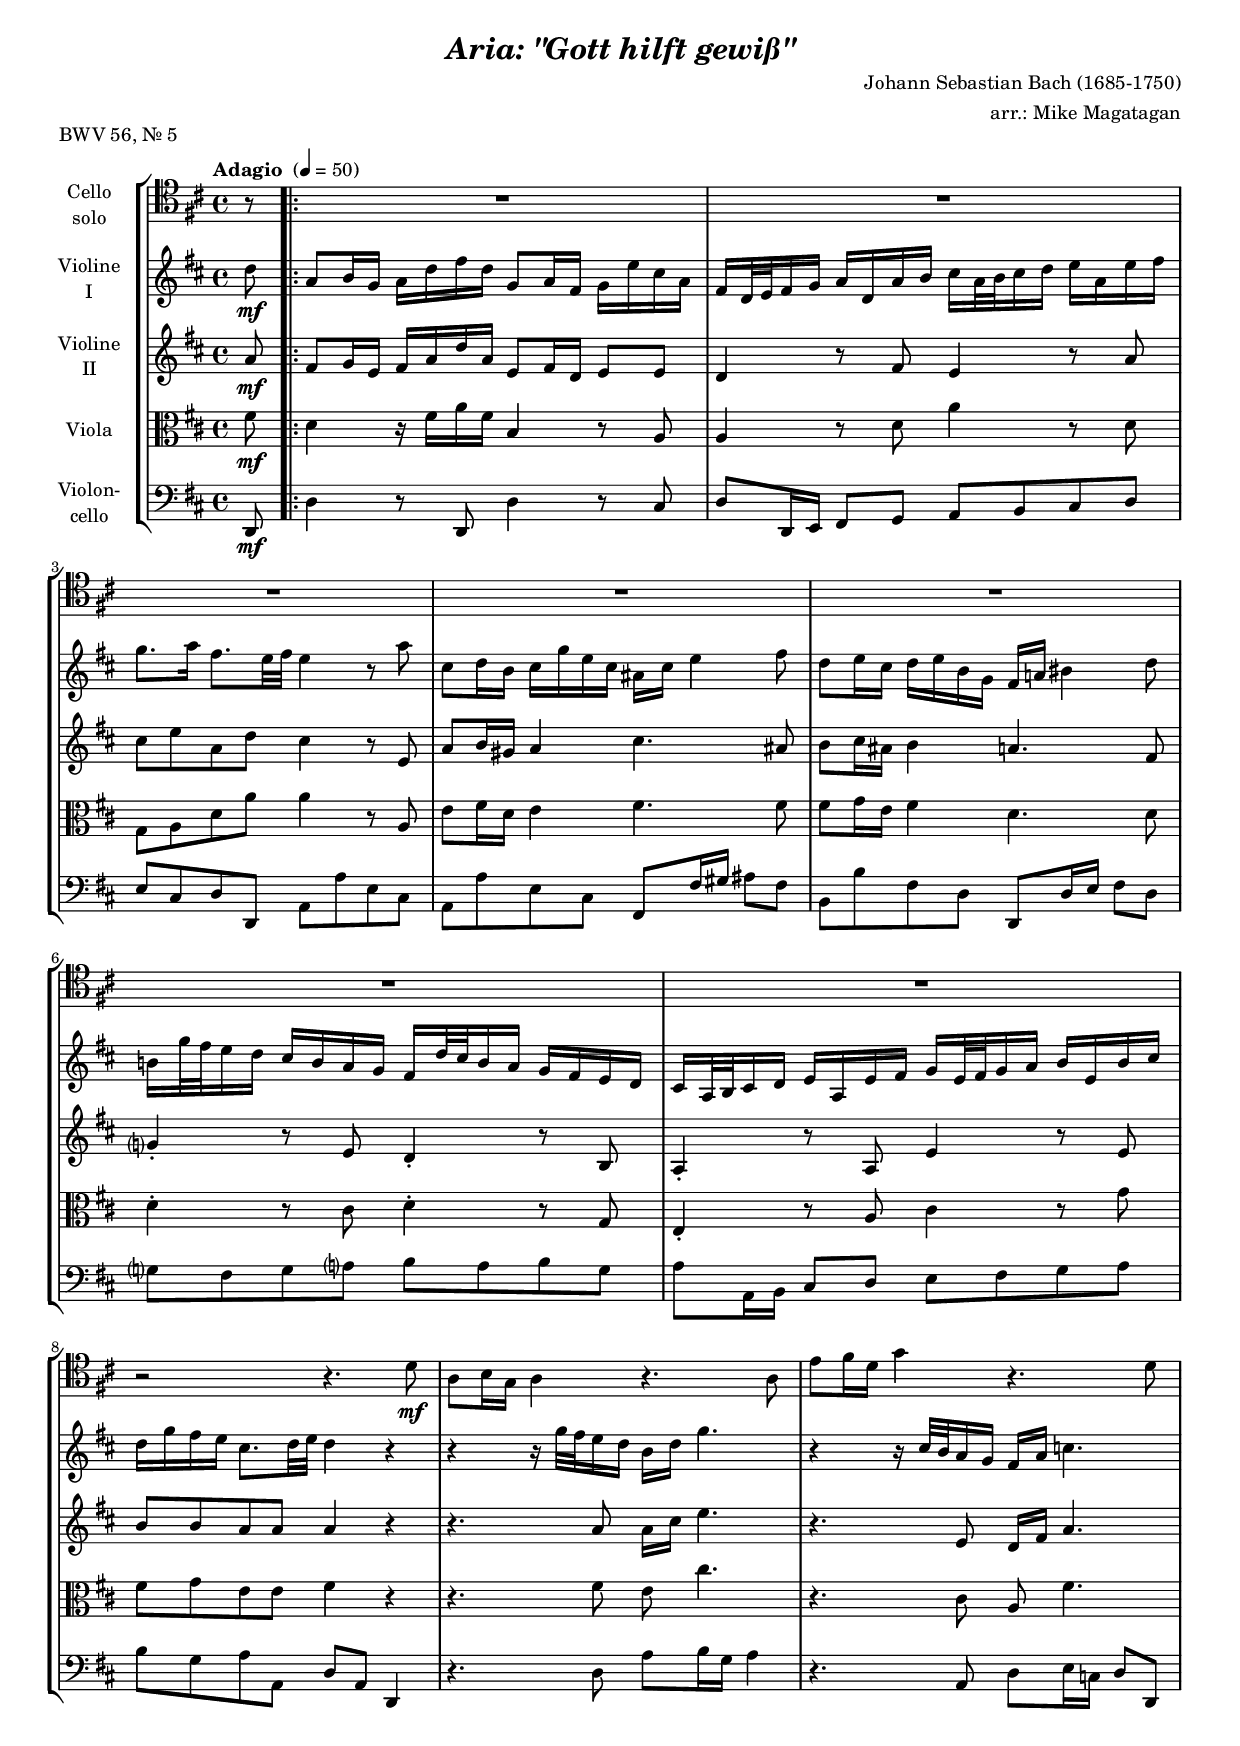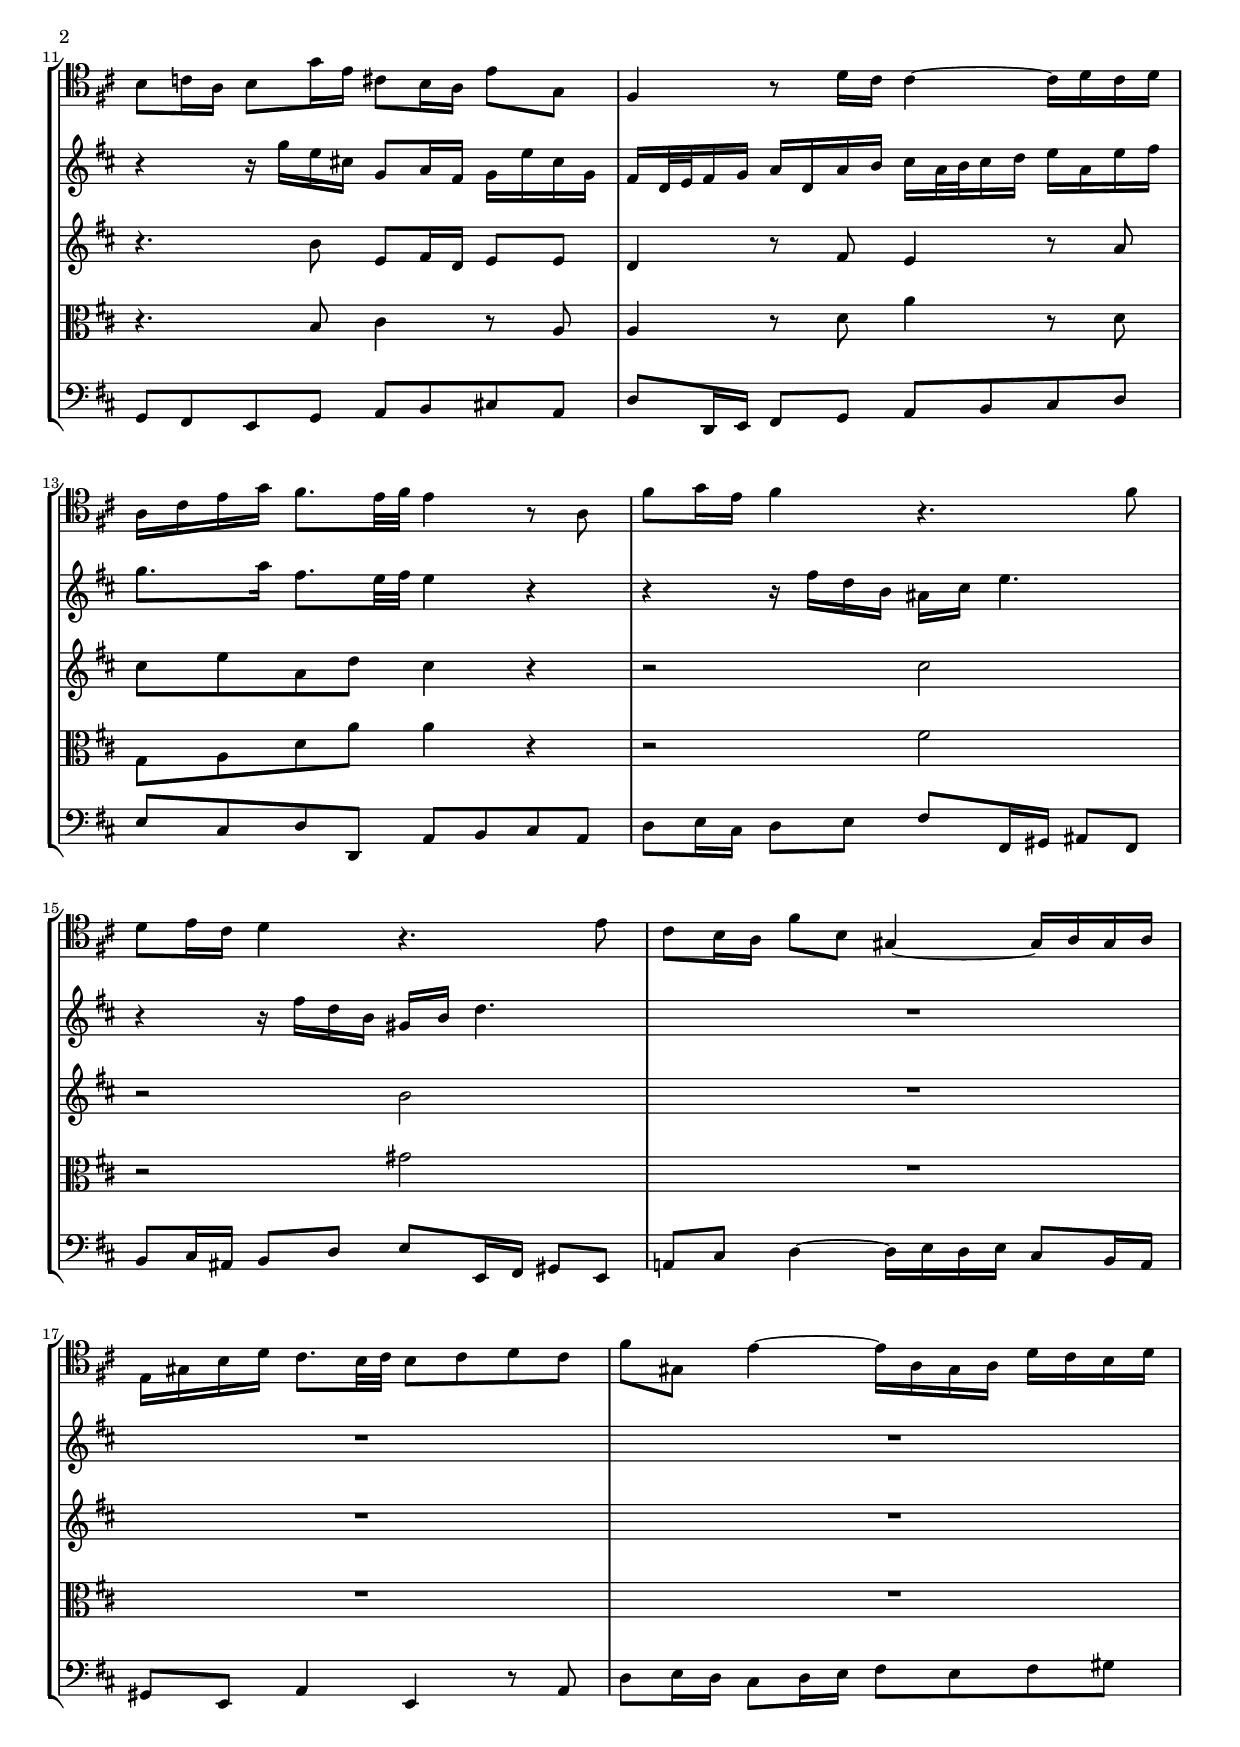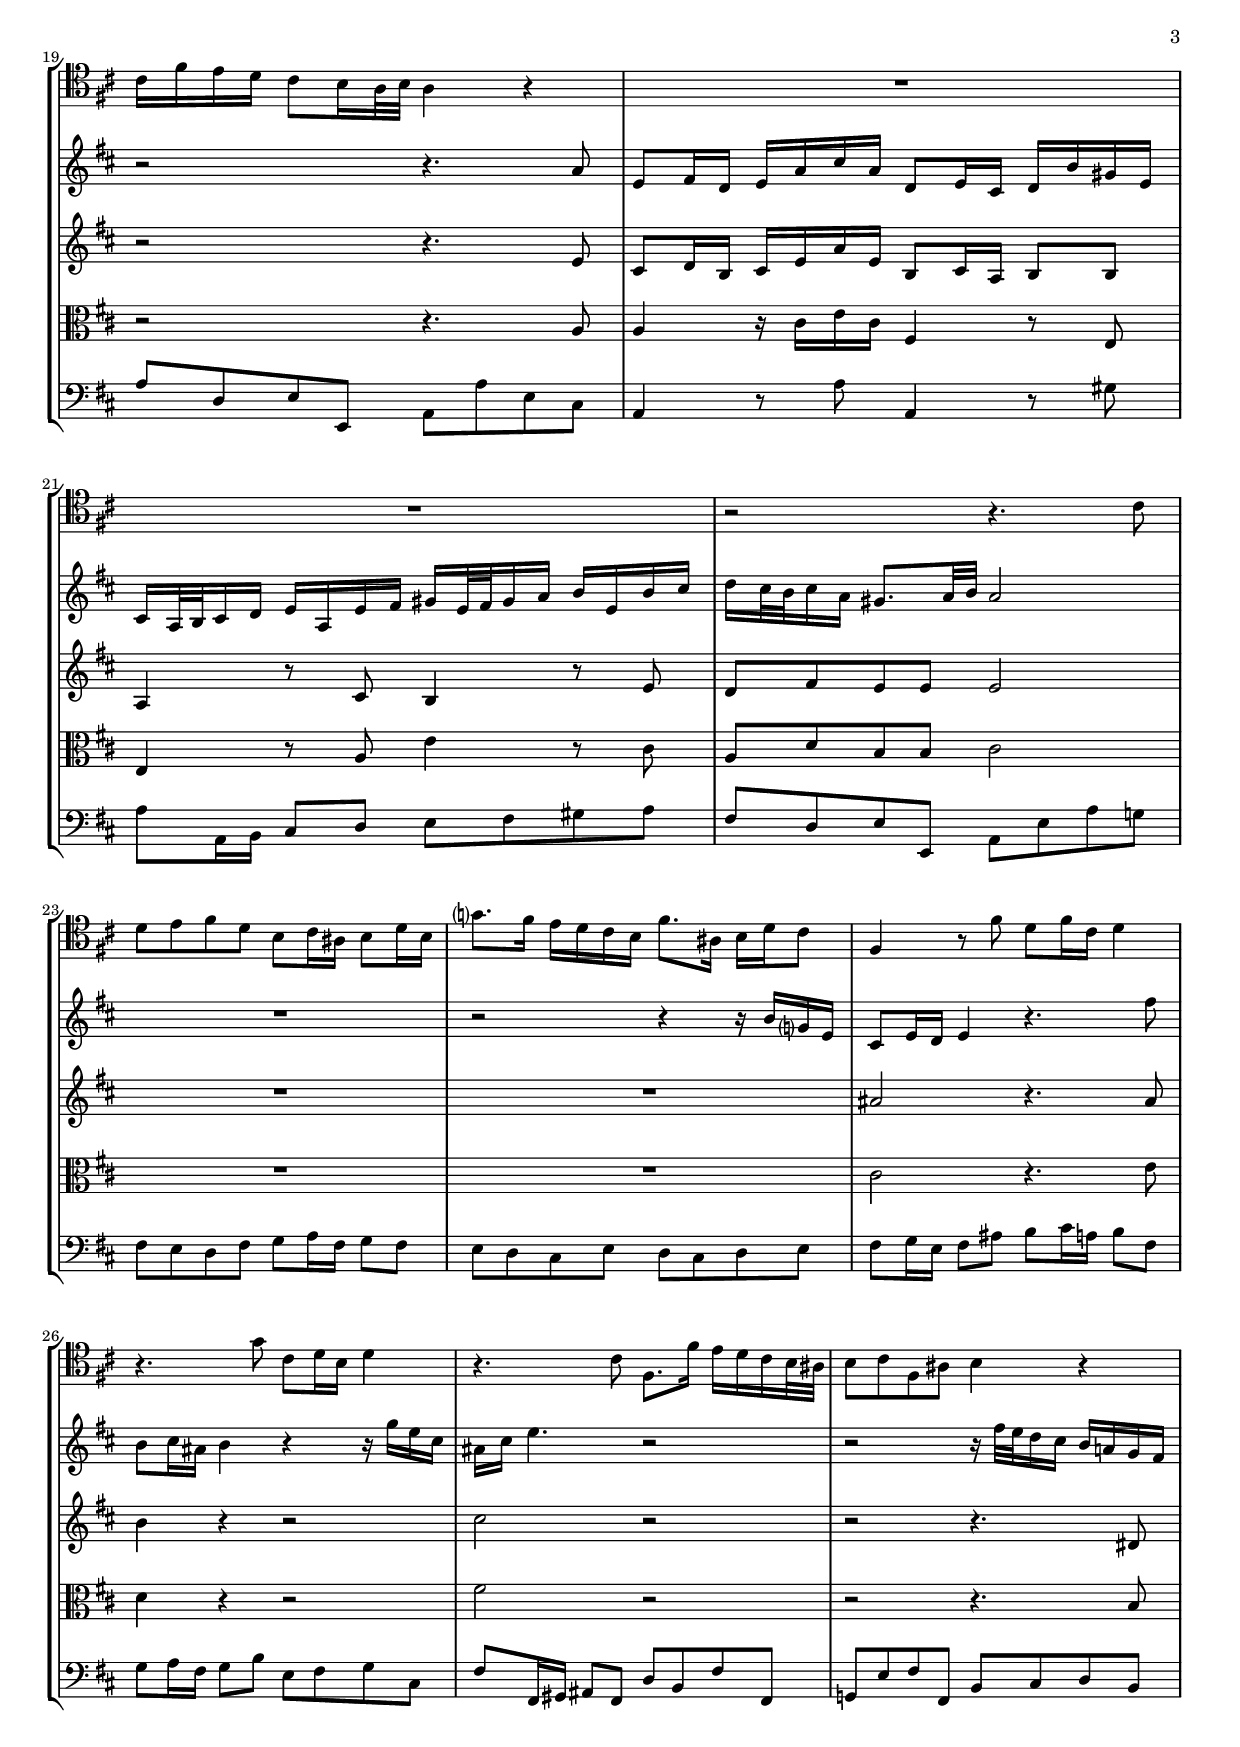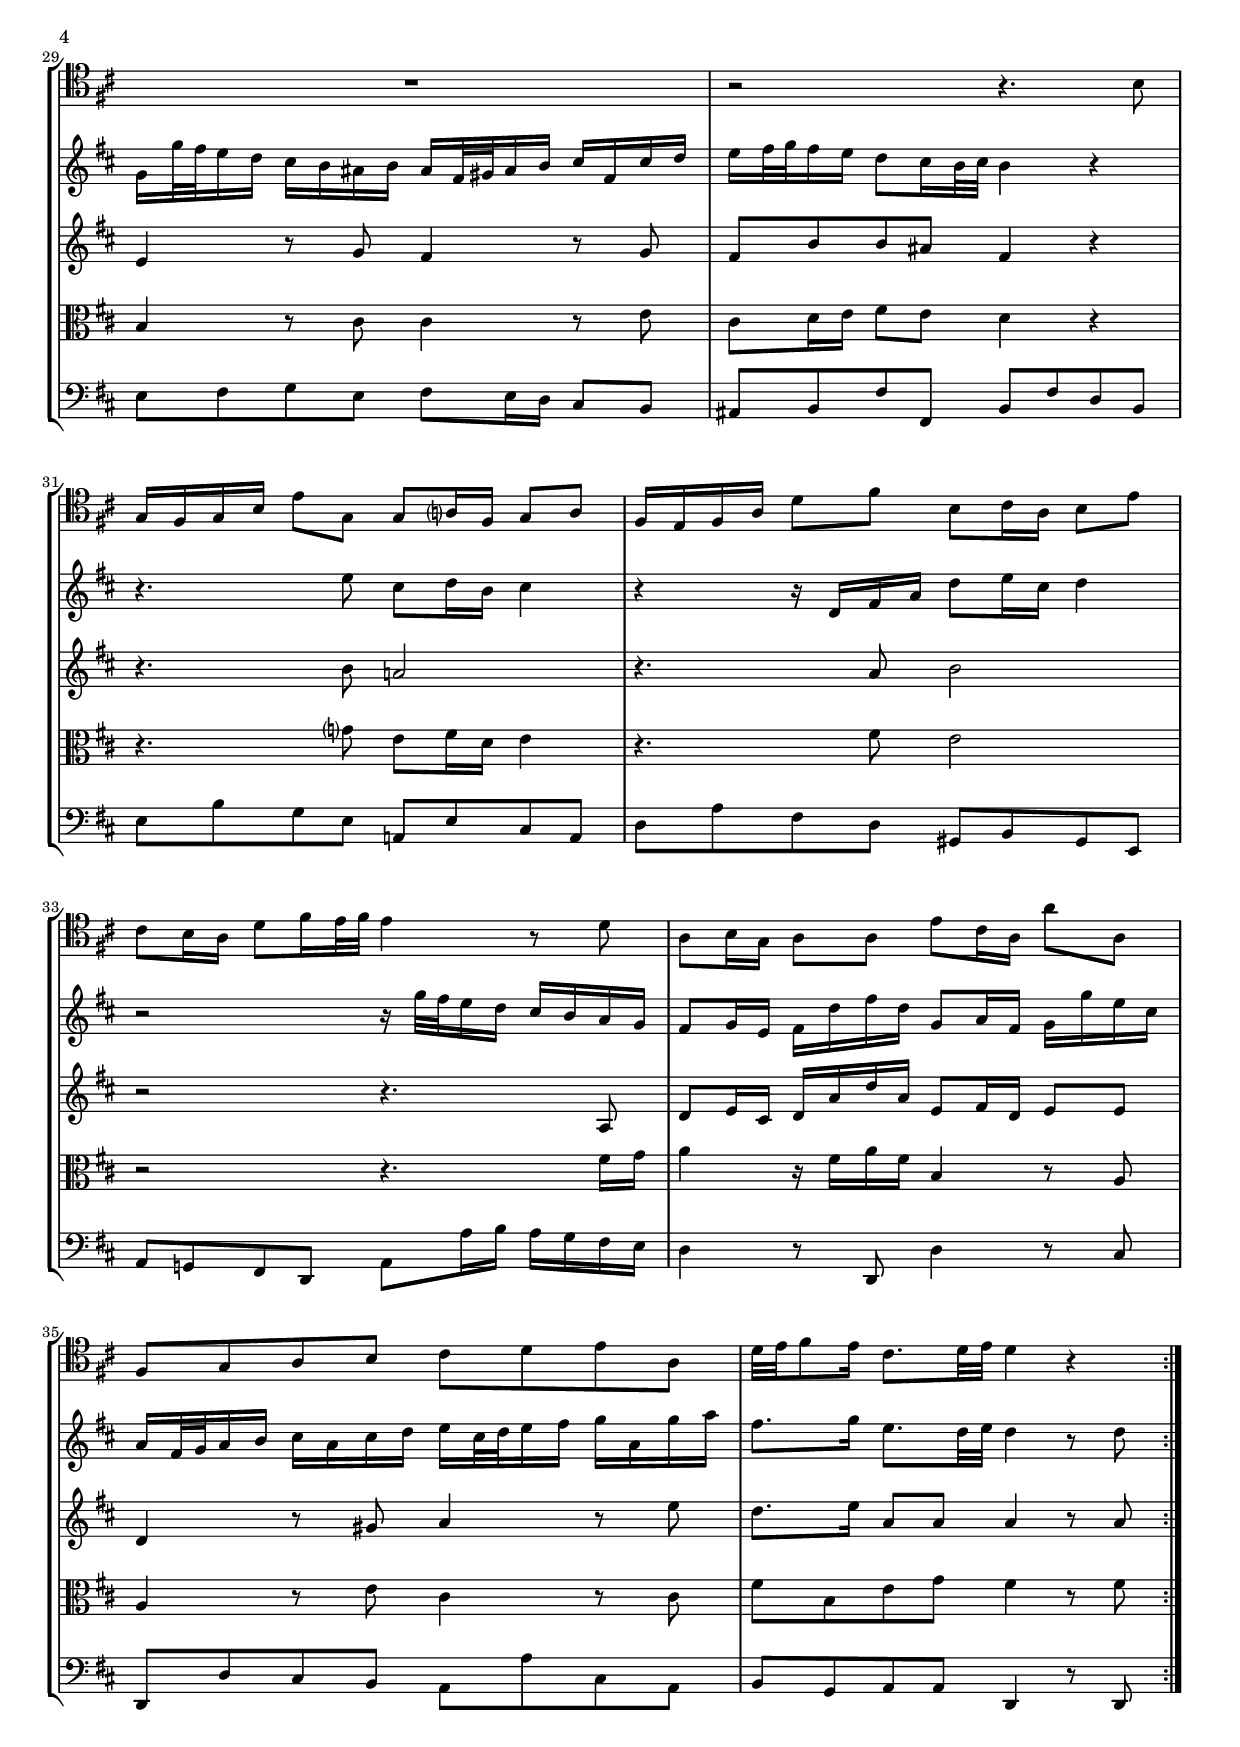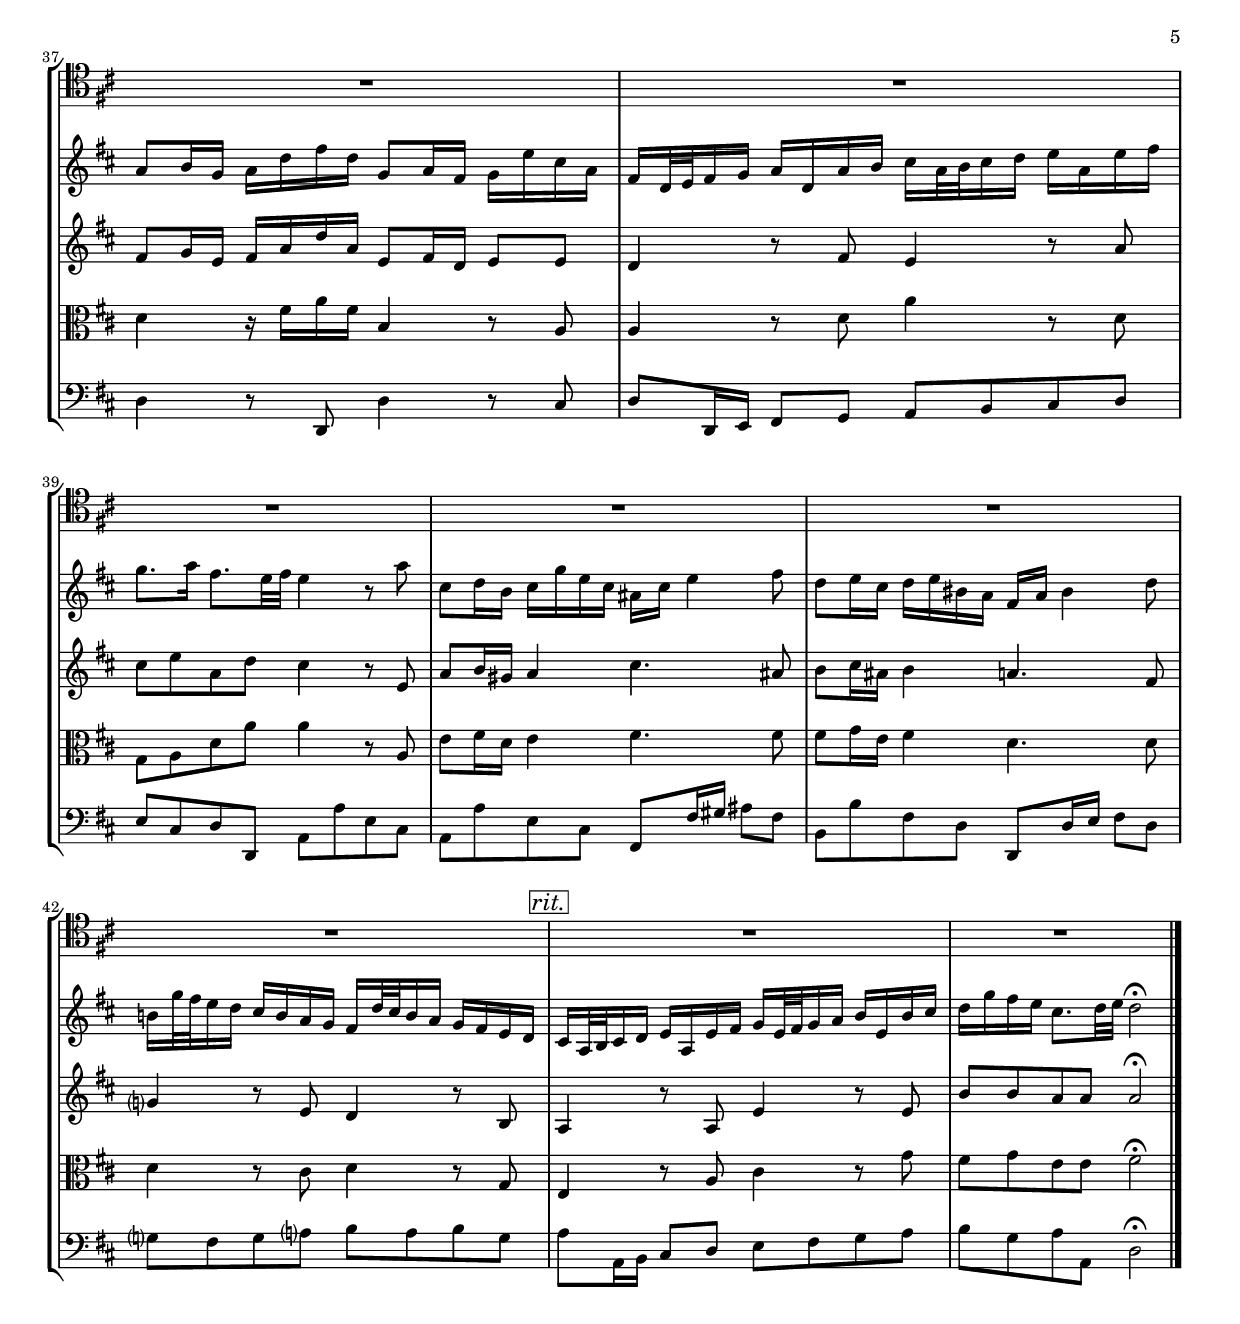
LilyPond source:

\version "2.18.2"
\include "deutsch.ly"
  
#(set-global-staff-size 16.53)

\header {
  title     = \markup \bold \italic "Aria: \"Gott hilft gewiß\""
  composer  = "Johann Sebastian Bach (1685-1750)"
  arranger  = "arr.: Mike Magatagan"
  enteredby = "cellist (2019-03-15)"
  piece     = "BWV 56, Nr. 5"
}

voiceconsts = {
  \key d \major
  \time 4/4
  \clef "treble"
%  \numericTimeSignature
  \compressFullBarRests
  % Set default beaming for all staves
% \set Timing.beamExceptions = #'()
% \set Timing.baseMoment     = #(ly:make-moment 1 4)
% \set Timing.beatStructure  = #'(1 1 1)
  \tempo "Adagio " 4=50
}

micl = "clarinet"
mifl = "flute"
miob = "oboe"
mifh = "french horn"
misx = "tenor sax"
mist = "string ensemble 1"
mivl = "violin"
miva = "viola"
miba = "cello"

rit = \mark \markup \box \italic "rit."

va = \relative c' {
  \voiceconsts
  \clef "tenor"
  
  \partial 8 r8
  \repeat volta 2 {
    R1*7
    r2 r4. d8\mf
    a h16 g a4 r4. a8
    e' fis16 d g4 r4. d8
    h c16 a h8 g'16 e cis8 h16 a e'8 g,

    fis4 r8 d'16 cis cis4~ cis16 d cis d
    a cis e g fis8. e32 fis e4 r8 a,
    fis' g16 e fis4 r4. fis8
    d e16 cis d4 r4. e8

    cis h16 a fis'8 h, gis4~ gis16 a gis a
    e gis h d cis8. h32 cis h8 cis d cis
    fis gis, e'4~ e16 a, gis a d cis h d

    cis fis e d cis8 h16 a32 h a4 r
    R1*2
    r2 r4. cis8
    d e fis d h cis16 ais h8 d16 h
    g'?8. fis16 e d cis h fis'8. ais,16 h d cis8

    fis,4 r8 fis' d fis16 cis d4
    r4. g8 cis, d16 h d4
    r4. cis8 fis,8. fis'16 e d cis h32 ais
    h8 cis fis, ais h4 r
    R1
    r2 r4. h8

    g16 fis g h e8  g, g a?16 fis g8 a
    fis16 e fis a d8 fis h, cis16 a h8 e
    cis h16 a d8 fis16 e32 fis e4 r8 d
    a h16 g a8 a e' cis16 a a'8 a,

    fis g a h cis d e a,
    d32 e fis8 e16 cis8. d32 e d4 r
  }
  R1*6 \rit
  R1*2 \bar "|."
}

vb = \relative c'' {
  \voiceconsts

  \partial 8 d8\mf
  \repeat volta 2 {
    a h16 g a d fis d g,8 a16 fis g e' cis a
    fis d32 e fis16 g a d, a' h cis a32 h cis16 d e a, e' fis

    g8. a16 fis8. e32 fis e4 r8 a
    cis, d16 h cis g' e cis ais cis e4 fis8
    d e16 cis d e h g fis a! his4 d8

    h!16 g'32 fis e16 d cis h a g fis d'32 cis h16 a g fis e d
    cis a32 h cis16 d e a, e' fis g e32 fis g16 a h e, h' cis

    d g fis e cis8. d32 e d4 r
    r r16 g32 fis e16 d h d g4.
    r4 r16 cis,32 h a16 g fis a c4.
    r4 r16 g' e cis! g8 a16 fis g e' cis g

    fis d32 e fis16 g a d, a' h cis a32 h cis16 d e a, e' fis
    g8. a16 fis8. e32 fis e4 r
    r r16 fis d h ais cis e4.

    r4 r16 fis d h gis h d4.
    R1*3
    r2 r4. a8
    e fis16 d e a cis a d,8 e16 cis d h' gis e

    cis a32 h cis16 d e a, e' fis gis e32 fis gis16 a h e, h' cis
    d cis32 h cis16 a gis8. a32 h a2
    R1
    r2 r4 r16 h g? e

    cis8 e16 d e4 r4. fis'8
    h, cis16 ais h4 r r16 g' e cis
    ais cis e4. r2
    r r16 fis32 e d16 cis h a! g fis

    g g'32 fis e16 d cis h ais h ais fis32 gis ais16 h cis fis, cis' d
    e fis32 g fis16 e d8 cis16 h32 cis h4 r
    r4. e8 cis d16 h cis4

    r r16 d, fis a d8 e16 cis d4
    r2 r16 g32 fis e16 d cis h a g
    fis8 g16 e fis d' fis d g,8 a16 fis g g' e cis

    a fis32 g a16 h cis a cis d e cis32 d e16 fis g a, g' a
    fis8. g16 e8. d32 e d4 r8 d
  }
  a h16 g a d fis d g,8 a16 fis g e' cis a

  fis d32 e fis16 g a d, a' h cis a32 h cis16 d e a, e' fis
  g8. a16 fis8. e32 fis e4 r8 a
  cis, d16 h cis g' e cis ais cis e4 fis8

  d e16 cis d e his a fis a his4 d8
  h!16 g'32 fis e16 d cis h a g fis d'32 cis h16 a g fis e d \rit

  cis a32 h cis16 d e a, e' fis g e32 fis g16 a h e, h' cis
  d g fis e cis8. d32 e d2\fermata \bar "|."
}

vc = \relative c'' {
  \voiceconsts

  \partial 8 a8\mf
  \repeat volta 2 {
    fis g16 e fis a d a e8 fis16 d e8 e
    d4 r8 fis e4 r8 a
    cis e a, d cis4 r8 e,
    a h16 gis a4 cis4. ais8

    h cis16 ais h4 a4. fis8
    g?4-. r8 e d4-. r8 h
    a4-. r8 a e'4 r8 e
    h' h a a a4 r
    r4. a8 a16 cis e4.

    r4. e,8 d16 fis a4.
    r h8 e, fis16 d e8 e
    d4 r8 fis e4 r8 a
    cis e a, d cis4 r
    r2 cis
    r h
    R1*3

    r2 r4. e,8
    cis d16 h cis e a e h8 cis16 a h8 h
    a4 r8 cis h4 r8 e
    d fis e e e2
    R1*2
    ais2 r4. ais8

    h4 r r2
    cis r
    r r4. dis,8
    e4 r8 g fis4 r8 g
    fis h h ais fis4 r
    r4. h8 a!2
    r4. a8 h2
    r r4. a,8

    d e16 cis d a' d a e8 fis16 d e8 e
    d4 r8 gis a4 r8 e'
    d8. e16 a,8 a a4 r8 a
  }
  fis g16 e fis a d a e8 fis16 d e8 e

  d4 r8 fis e4 r8 a
  cis e a, d cis4 r8 e,
  a h16 gis a4 cis4. ais8
  h cis16 ais h4 a4. fis8
  g?4 r8 e d4 r8 h \rit

  a4 r8 a e'4 r8 e
  h' h a a a2\fermata \bar "|."
}

vd = \relative c' {
  \voiceconsts
  \clef "alto"

  \partial 8 fis8\mf
  \repeat volta 2 {
    d4 r16 fis a fis h,4 r8 a
    a4 r8 d a'4 r8 d,
    g, a d a' a4 r8 a,
    e' fis16 d e4 fis4. fis8
    fis g16 e fis4 d4. d8

    d4-. r8 cis d4-. r8 g,
    e4-. r8 a cis4 r8 g'
    fis g e e fis4 r
    r4. fis8 e cis'4.
    r cis,8 a fis'4.
    r h,8 cis4 r8 a

    a4 r8 d a'4 r8 d,
    g, a d a' a4 r
    r2 fis
    r gis
    R1*3
    r2 r4. a,8
    a4 r16 cis e cis fis,4 r8 e

    e4 r8 a e'4 r8 cis
    a d h h cis2
    R1*2
    cis2 r4. e8
    d4 r r2
    fis r
    r r4. h,8
    h4 r8 cis cis4 r8 e

    cis d16 e fis8 e d4 r
    r4. g?8 e fis16 d e4
    r4. fis8 e2
    r r4. fis16 g
    a4 r16 fis a fis h,4 r8 a
    a4 r8 e' cis4 r8 cis

    fis h, e g fis4 r8 fis
  }
  d4 r16 fis a fis h,4 r8 a
  a4 r8 d a'4 r8 d,
  g, a d a' a4 r8 a,
  e' fis16 d e4 fis4. fis8

  fis g16 e fis4 d4. d8
  d4 r8 cis d4 r8 g, \rit
  e4 r8 a cis4 r8 g'
  fis g e e fis2\fermata \bar "|."
}

ve = \relative c, {
  \voiceconsts
  \clef "bass"

  \partial 8 d8\mf
  \repeat volta 2 {
    d'4 r8 d, d'4 r8 cis
    d d,16 e fis8 g a h cis d
    e cis d d, a' a' e cis
    a a' e cis fis, fis'16 gis ais8 fis

    h, h' fis d d, d'16 e fis8 d
    g? fis g a? h a h g
    a a,16 h cis8 d e fis g a
    h g a a, d a d,4
    r4. d'8 a' h16 g a4

    r4. a,8 d e16 c d8 d,
    g fis e g a h cis! a
    d d,16 e fis8 g a h cis d
    e cis d d, a' h cis a

    d e16 cis d8 e fis fis,16 gis ais8 fis
    h cis16 ais h8 d e e,16 fis gis8 e
    a! cis d4~ d16 e d e cis8 h16 a
    gis8 e a4 e r8 a

    d e16 d cis8 d16 e fis8 e fis gis
    a d, e e, a a' e cis
    a4 r8 a' a,4 r8 gis'
    a a,16 h cis8 d e fis gis a

    fis d e e, a e' a g!
    fis e d fis g a16 fis g8 fis
    e d cis e d cis d e
    fis g16 e fis8 ais h cis16 a h8 fis

    g a16 fis g8 h e, fis g cis,
    fis fis,16 gis ais8 fis d' h fis' fis,
    g! e' fis fis, h cis d h
    e fis g e fis e16 d cis8 h

    ais h fis' fis, h fis' d h
    e h' g e a,! e' cis a
    d a' fis d gis, h gis e
    a g! fis d a' a'16 h a g fis e

    d4 r8 d, d'4 r8 cis
    d, d' cis h a a' cis, a
    h g a a d,4 r8 d
  }
  d'4 r8 d, d'4 r8 cis
  d d,16 e fis8 g a h cis d

  e cis d d, a' a' e cis
  a a' e cis fis, fis'16 gis ais8 fis
  h, h' fis d d, d'16 e fis8 d
  g? fis g a? h a h g \rit

  a a,16 h cis8 d e fis g a
  h g a a, d2\fermata \bar "|."
}


music = \new StaffGroup <<
      \new Staff {
	\set Staff.midiInstrument = \miba
	\set Staff.instrumentName = \markup \center-column { "Cello" "solo" }
	\transpose d d { \va }
      }

      \new Staff {
	\set Staff.midiInstrument = \mivl
	\set Staff.instrumentName = \markup \center-column { "Violine" "I" }
	\transpose d d { \vb }
      }

      \new Staff {
	\set Staff.midiInstrument = \mivl
	\set Staff.instrumentName = \markup \center-column { "Violine" "II" }
	\transpose d d { \vc }
      }

      \new Staff {
	\set Staff.midiInstrument = \miva
	\set Staff.instrumentName = \markup \center-column { "Viola" }
	\transpose d d { \vd }
      }

      \new Staff {
	\set Staff.midiInstrument = \miba
	\set Staff.instrumentName = \markup \center-column { "Violon-" "cello" }
	\transpose d d { \ve }
      }
>>

\book {
  \score {
    \music
    \layout {}
  }

  \score {
    \unfoldRepeats \music

    \midi {
      \context {
        \Score
      }
    }
  }
}
